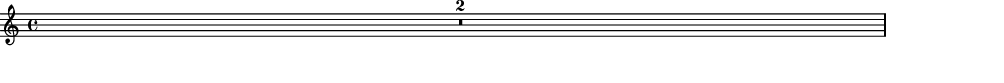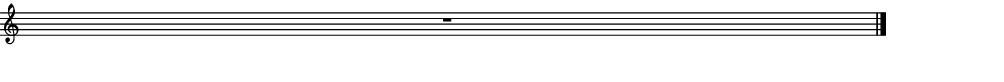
%% Generated by lilypond-book
%% Options: [exampleindent=10.16\mm,indent=0\mm,line-width=160\mm]
\include "lilypond-book-preamble.ly"


% ****************************************************************
% Start cut-&-pastable-section
% ****************************************************************

#(ly:set-option 'eps-box-padding 3.000000)



\paper {
  indent = 0\mm
  line-width = 160\mm
  % offset the left padding, also add 1mm as lilypond creates cropped
  % images with a little space on the right
  line-width = #(- line-width (* mm  3.000000) (* mm 1))
}

\layout {
  
}




% ****************************************************************
% ly snippet:
% ****************************************************************
\sourcefilename "/lilypond-2.23.82/input/regression/musicxml/52a-PageLayout.xml"
\sourcefileline 0
\version "2.23.82"
% automatically converted by musicxml2ly from -
\pointAndClickOff

\header {
    title =  "Layout options"
    texidoc = 
    "Several page layout settings: 
          paper size, margins, system margins and distances, different fonts, 
          etc."
    }

#(set-global-staff-size 10.772285714285717)
\paper {
    
    paper-width = 17.0\cm
    paper-height = 8.99\cm
    top-margin = 0.5\cm
    bottom-margin = 0.7\cm
    left-margin = 3.0\cm
    right-margin = 2.0\cm
    between-system-space = 5.29\cm
    page-top-space = 4.11\cm
    }
\layout {
    \context { \Score
        skipBars = ##t
        autoBeaming = ##f
        }
    }
PartPOneVoiceOne =  \relative c' {
    \clef "treble" \time 4/4 \key c \major | % 1
    R1*2 \pageBreak | % 3
    R1 \bar "|."
    }


% The score definition
\score {
    <<
        
        \new Staff
        <<
            
            \context Staff << 
                \mergeDifferentlyDottedOn\mergeDifferentlyHeadedOn
                \context Voice = "PartPOneVoiceOne" {  \PartPOneVoiceOne }
                >>
            >>
        
        >>
    \layout {}
    % To create MIDI output, uncomment the following line:
    %  \midi {\tempo 4 = 100 }
    }




% ****************************************************************
% end ly snippet
% ****************************************************************
